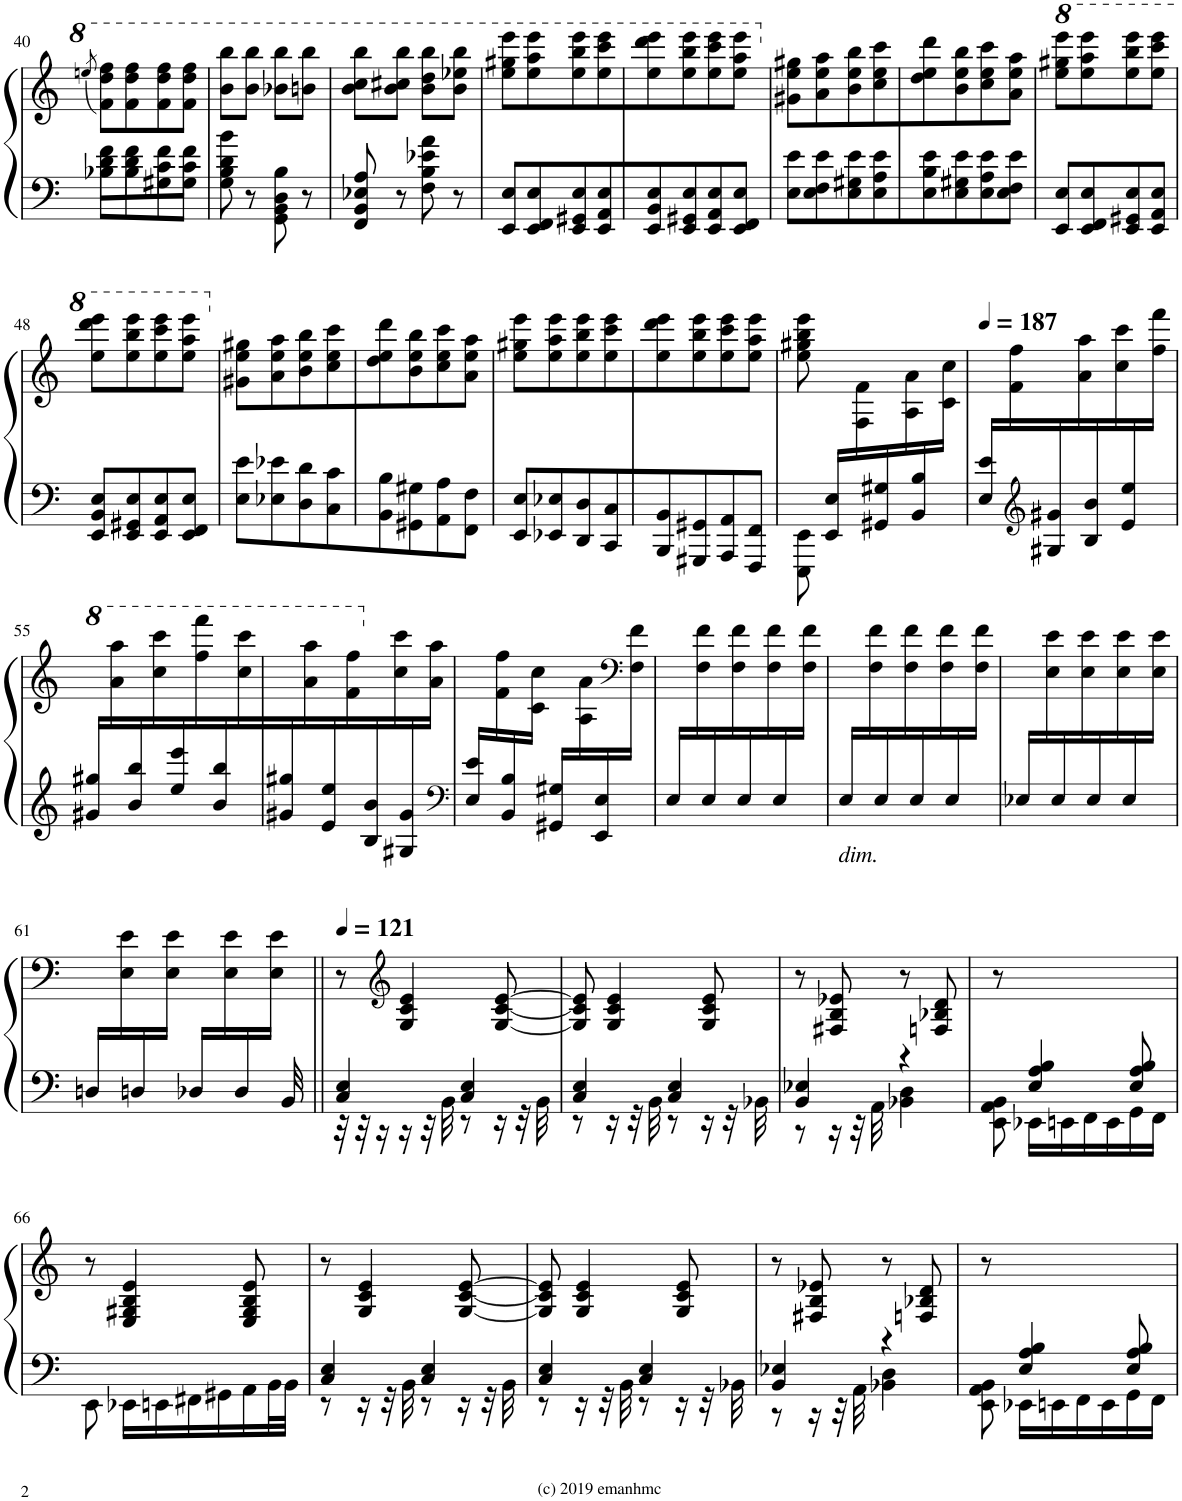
**kern	**kern
*part1	*part1
*staff2	*staff1
*I"Piano	*
*I'Pno.	*
!!LO:PB:g=z
*clefF4	*clefG2
*k[]	*k[]
*M2/4	*M2/4
=40	=40
.	(8qeeen/
*^	*
8B-X\L	8d\ 8f\L	8ff\ 8ddd\ 8fff\L)
8B-\	8d\ 8f\	8ff\ 8ddd\ 8fff\
8G#X\ 8c\	8f\	8ff\ 8ddd\ 8fff\
8G#\ 8c\J	8f\J	8ff\ 8ddd\ 8fff\J
*v	*v	*
=41	=41
8G\ 8B\ 8d\ 8b\	8bb\ 8bbb\L
8r	8bb\ 8bbb\J
8GG\ 8BB\ 8D\ 8B\	8bb-X\ 8bbb\L
8r	8bbn\ 8bbb\J
=42	=42
8FF/ 8BB/ 8E-X/ 8A/	8bb\ 8ccc\ 8bbb\L
8r	8bb\ 8ccc#X\ 8bbb\J
8F\ 8B\ 8e-X\ 8a\	8bb\ 8ddd\ 8bbb\L
8r	8bb\ 8eee-X\ 8bbb\J
=43	=43
8EE/ 8E/L	8eee\ 8ggg#X\ 8eeee\L
8EE/ 8FF/ 8E/	8eee\ 8aaa\ 8eeee\
8EE/ 8GG#X/ 8E/	8eee\ 8bbb\ 8eeee\
8EE/ 8AA/ 8E/	8eee\ 8cccc\ 8eeee\
=44	=44
8EE/ 8BB/ 8E/	8eee\ 8dddd\ 8eeee\
8EE/ 8GG#X/ 8E/	8eee\ 8bbb\ 8eeee\
8EE/ 8AA/ 8E/	8eee\ 8cccc\ 8eeee\
8EE/ 8FF/ 8E/J	8eee\ 8aaa\ 8eeee\J
=45	=45
8E\ 8e\L	8g#X\ 8ee\ 8gg#X\L
8E\ 8F\ 8e\	8a\ 8ee\ 8aa\
8E\ 8G#X\ 8e\	8b\ 8ee\ 8bb\
8E\ 8A\ 8e\	8cc\ 8ee\ 8ccc\
=46	=46
8E\ 8B\ 8e\	8dd\ 8ee\ 8ddd\
8E\ 8G#X\ 8e\	8b\ 8ee\ 8bb\
8E\ 8A\ 8e\	8cc\ 8ee\ 8ccc\
8E\ 8F\ 8e\J	8a\ 8ee\ 8aa\J
=47	=47
*	*8va
8EE/ 8E/L	8eee\ 8ggg#X\ 8eeee\L
8EE/ 8FF/ 8E/	8eee\ 8aaa\ 8eeee\
8EE/ 8GG#X/ 8E/	8eee\ 8bbb\ 8eeee\
8EE/ 8AA/ 8E/J	8eee\ 8cccc\ 8eeee\J
!!LO:LB:g=z
=48	=48
8EE/ 8BB/ 8E/L	8eee\ 8dddd\ 8eeee\L
8EE/ 8GG#X/ 8E/	8eee\ 8bbb\ 8eeee\
8EE/ 8AA/ 8E/	8eee\ 8cccc\ 8eeee\
8EE/ 8FF/ 8E/J	8eee\ 8aaa\ 8eeee\J
=49	=49
*	*X8va
8E\ 8e\L	8g#X\ 8ee\ 8gg#X\L
8E-X\ 8e-X\	8a\ 8ee\ 8aa\
8D\ 8d\	8b\ 8ee\ 8bb\
8C\ 8c\	8cc\ 8ee\ 8ccc\
=50	=50
8BB\ 8B\	8dd\ 8ee\ 8ddd\
8GG#X\ 8G#X\	8b\ 8ee\ 8bb\
8AA\ 8A\	8cc\ 8ee\ 8ccc\
8FF\ 8F\J	8a\ 8ee\ 8aa\J
=51	=51
8EE/ 8E/L	8ee\ 8gg#X\ 8eee\L
8EE-X/ 8E-X/	8ee\ 8aa\ 8eee\
8DD/ 8D/	8ee\ 8bb\ 8eee\
8CC/ 8C/	8ee\ 8ccc\ 8eee\
=52	=52
8BBB/ 8BB/	8ee\ 8ddd\ 8eee\
8GGG#X/ 8GG#X/	8ee\ 8bb\ 8eee\
8AAA/ 8AA/	8ee\ 8ccc\ 8eee\
8FFF/ 8FF/J	8ee\ 8aa\ 8eee\J
=53	=53
*^	*^
8ryy	8EEE\ 8EE\	8ee\;< 8gg#X\;< 8bb\;< 8eee\;<	8.ryy
16EE/ 16E/LL	16ryy	4.ryy	.
16ryy	4ryy	.	16F\ 16f\
16GG#X/ 16G#X/	.	.	16ryy
16ryy	.	.	16A\ 16a\
16BB/ 16B/	.	.	16ryy
16ryy	16ryy	.	16c\ 16cc\JJ
*v	*v	*	*
=54	=54	=54
*	*MM187	*
16E/ 16e/LL	2ryy	16ryy
16ryy	.	16f\ 16ff\
*clefG2	*	*
16G#X/ 16g#X/	.	16ryy
16ryy	.	16a\ 16aa\
16B/ 16b/	.	16ryy
16ryy	.	16cc\ 16ccc\
16e/ 16ee/	.	16ryy
16ryy	.	16ff\ 16fff\JJ
!!LO:LB:g=z	!!
=55	=55	=55
*	*8va	*
16g#X/ 16gg#X/LL	16ryy	16ryy
16ryy	16aa 16aaa	16a\ 16aa\
16b/ 16bb/	16ryy	16ryy
16ryy	16ccc 16cccc	16cc\ 16ccc\
16ee/ 16eee/	16ryy	16ryy
16ryy	16fff 16ffff	16ff\ 16fff\
16b/ 16bb/	16ryy	16ryy
16ryy	16ccc 16cccc	16cc\ 16ccc\
=56	=56	=56
16g#X/ 16gg#X/	16ryy	16ryy
16ryy	16aa 16aaa	16a\ 16aa\
16e/ 16ee/	16ryy	16ryy
16ryy	16ff 16fff	16f\ 16ff\
*	*X8va	*
16B/ 16b/	4ryy	16ryy
16ryy	.	16cc\ 16ccc\
16G#X/ 16g#/	.	16ryy
16ryy	.	16a\ 16aa\JJ
=57	=57	=57
*clefF4	*	*
16E/ 16e/LL	4.ryy	16ryy
16ryy	.	16f\ 16ff\
16BB/ 16B/	.	16ryy
16ryy	.	16c\ 16cc\JJ
16GG#X/ 16G#X/LL	.	16ryy
16ryy	.	16A\ 16a\
16EE/ 16E/	8ryy	16ryy
*	*clefF4	*
16ryy	.	16F\ 16f\JJ
=58	=58	=58
16E/LL	2ryy	16ryy
16ryy	.	16F\ 16f\
16E/	.	16ryy
16ryy	.	16F\ 16f\
16E/	.	16ryy
16ryy	.	16F\ 16f\
16E/	.	16ryy
16ryy	.	16F\ 16f\JJ
=59	=59	=59
!LO:TX:b:i:t=dim.	!	!
16E/LL	2ryy	16ryy
16ryy	.	16F\ 16f\
16E/	.	16ryy
16ryy	.	16F\ 16f\
16E/	.	16ryy
16ryy	.	16F\ 16f\
16E/	.	16ryy
16ryy	.	16F\ 16f\JJ
=60	=60	=60
16E-X/LL	2ryy	16ryy
16ryy	.	16E\ 16e\
16E-/	.	16ryy
16ryy	.	16E\ 16e\
16E-/	.	16ryy
16ryy	.	16E\ 16e\
16E-/	.	16ryy
16ryy	.	16E\ 16e\JJ
!!LO:LB:g=z	!!
=61	=61	=61
*^	*	*
4...ryy	16Dn/LL	4.ryy	16ryy
.	16ryy	.	16E\ 16e\
.	16Dn/	.	16ryy
.	16ryy	.	16E\ 16e\JJ
.	16D-X/LL	.	16ryy
.	16ryy	.	16E\ 16e\
.	16D-/	16.ryy	16ryy
.	16ryy	.	16E\ 16e\JJ
32BB/	.	32ryy	.
*	*	*v	*v
=62||	=62||	=62||
*	*	*MM121
4C/ 4E/	32r	8r
.	32r	.
.	16r	.
*	*	*clefG2
.	16r	4G/ 4c/ 4e/
.	32r	.
.	32BB\	.
4C/ 4E/	8r	.
.	16r	[8G/ [8c/ [8e/
.	32r	.
.	32BB\	.
=63	=63	=63
4C/ 4E/	8r	8G/] 8c/] 8e/]
.	16r	4G/ 4c/ 4e/
.	32r	.
.	32BB\	.
4C/ 4E/	8r	.
.	16r	8G/ 8c/ 8e/
.	32r	.
.	32BB-X\	.
=64	=64	=64
4BB/ 4E-X/	8r	8r
.	16r	8F#X/ 8B/ 8e-X/
.	32r	.
.	32AA\	.
4r	4BB-X\ 4D\	8r
.	.	8Fn/ 8B-X/ 8d/
=65	=65	=65
8ryy	8EE\ 8AA\ 8BB\	8r
4E/ 4A/ 4B/	16EE-X\LL	4.ryy
.	16EEn\	.
.	16FF\	.
.	16EE\	.
8E/ 8A/ 8B/	16GG\	.
.	16FF\JJ	.
*v	*v	*
!!LO:LB:g=z
=66	=66
8EE\	8r
16EE-X\LL	4E/ 4G#X/ 4B/ 4e/
16EEn\	.
16FF#X\	.
16GG#X\	.
16AA\	8E/ 8G#/ 8B/ 8e/
32BB\L	.
32BB\JJJ	.
=67	=67
*^	*
4C/ 4E/	8r	8r
.	16r	4G/ 4c/ 4e/
.	32r	.
.	32BB\	.
4C/ 4E/	8r	.
.	16r	[8G/ [8c/ [8e/
.	32r	.
.	32BB\	.
=68	=68	=68
4C/ 4E/	8r	8G/] 8c/] 8e/]
.	16r	4G/ 4c/ 4e/
.	32r	.
.	32BB\	.
4C/ 4E/	8r	.
.	16r	8G/ 8c/ 8e/
.	32r	.
.	32BB-X\	.
=69	=69	=69
4BB/ 4E-X/	8r	8r
.	16r	8F#X/ 8B/ 8e-X/
.	32r	.
.	32AA\	.
4r	4BB-X\ 4D\	8r
.	.	8Fn/ 8B-X/ 8d/
=70	=70	=70
8ryy	8EE\ 8AA\ 8BB\	8r
4E/ 4A/ 4B/	16EE-X\LL	4.ryy
.	16EEn\	.
.	16FF\	.
.	16EE\	.
8E/ 8A/ 8B/	16GG\	.
.	16FF\JJ	.
*v	*v	*
=	=
*-	*-
